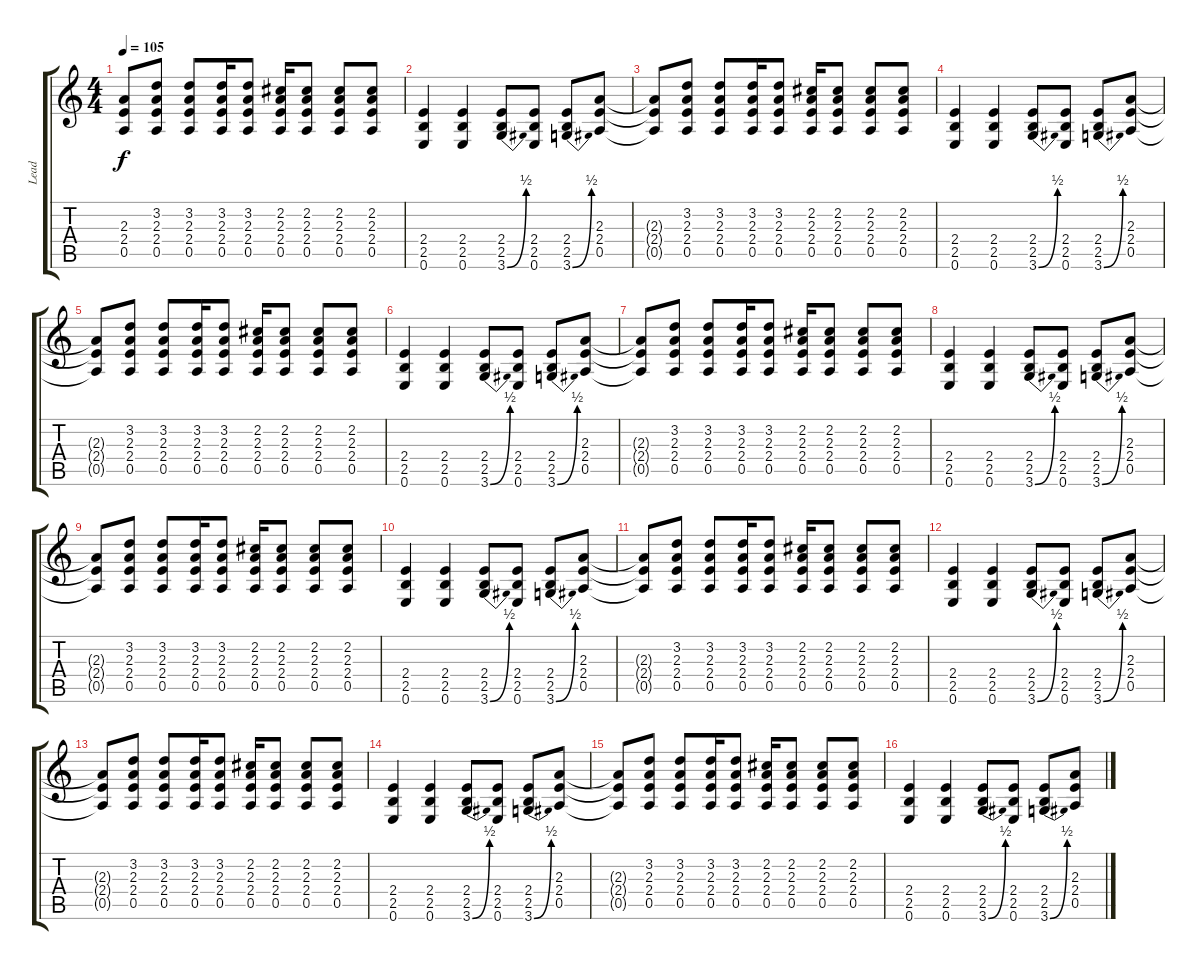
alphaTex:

\track ("Lead" "Lead") {instrument overdrivenguitar}
\staff {score tabs}
\tuning (E4 B3 G3 D3 A2 E2) {hide}
\ts (4 4)
\tempo 105
\clef g2
\ks c
(2.3{t} 2.4{t} 0.5{t}).8{dy f} (3.2 2.3 2.4 0.5).8 (3.2 2.3 2.4 0.5).8 (3.2 2.3 2.4 0.5).16 (3.2 2.3 2.4 0.5).8 (2.2 2.3 2.4 0.5).16 (2.2 2.3 2.4 0.5).8 (2.2 2.3 2.4 0.5).8 (2.2 2.3 2.4 0.5).8 |
(2.4 2.5 0.6).4 (2.4 2.5 0.6).4 (2.4 2.5 3.6{be (bend 0 0 60 2)}).8 (2.4 2.5 0.6).8 (2.4 2.5 3.6{be (bend 0 0 60 2)}).8 (2.3 2.4 0.5).8 |
(2.3{t} 2.4{t} 0.5{t}).8 (3.2 2.3 2.4 0.5).8 (3.2 2.3 2.4 0.5).8 (3.2 2.3 2.4 0.5).16 (3.2 2.3 2.4 0.5).8 (2.2 2.3 2.4 0.5).16 (2.2 2.3 2.4 0.5).8 (2.2 2.3 2.4 0.5).8 (2.2 2.3 2.4 0.5).8 |
(2.4 2.5 0.6).4 (2.4 2.5 0.6).4 (2.4 2.5 3.6{be (bend 0 0 60 2)}).8 (2.4 2.5 0.6).8 (2.4 2.5 3.6{be (bend 0 0 60 2)}).8 (2.3 2.4 0.5).8 |
(2.3{t} 2.4{t} 0.5{t}).8 (3.2 2.3 2.4 0.5).8 (3.2 2.3 2.4 0.5).8 (3.2 2.3 2.4 0.5).16 (3.2 2.3 2.4 0.5).8 (2.2 2.3 2.4 0.5).16 (2.2 2.3 2.4 0.5).8 (2.2 2.3 2.4 0.5).8 (2.2 2.3 2.4 0.5).8 |
(2.4 2.5 0.6).4 (2.4 2.5 0.6).4 (2.4 2.5 3.6{be (bend 0 0 60 2)}).8 (2.4 2.5 0.6).8 (2.4 2.5 3.6{be (bend 0 0 60 2)}).8 (2.3 2.4 0.5).8 |
(2.3{t} 2.4{t} 0.5{t}).8 (3.2 2.3 2.4 0.5).8 (3.2 2.3 2.4 0.5).8 (3.2 2.3 2.4 0.5).16 (3.2 2.3 2.4 0.5).8 (2.2 2.3 2.4 0.5).16 (2.2 2.3 2.4 0.5).8 (2.2 2.3 2.4 0.5).8 (2.2 2.3 2.4 0.5).8 |
(2.4 2.5 0.6).4 (2.4 2.5 0.6).4 (2.4 2.5 3.6{be (bend 0 0 60 2)}).8 (2.4 2.5 0.6).8 (2.4 2.5 3.6{be (bend 0 0 60 2)}).8 (2.3 2.4 0.5).8 |
(2.3{t} 2.4{t} 0.5{t}).8 (3.2 2.3 2.4 0.5).8 (3.2 2.3 2.4 0.5).8 (3.2 2.3 2.4 0.5).16 (3.2 2.3 2.4 0.5).8 (2.2 2.3 2.4 0.5).16 (2.2 2.3 2.4 0.5).8 (2.2 2.3 2.4 0.5).8 (2.2 2.3 2.4 0.5).8 |
(2.4 2.5 0.6).4 (2.4 2.5 0.6).4 (2.4 2.5 3.6{be (bend 0 0 60 2)}).8 (2.4 2.5 0.6).8 (2.4 2.5 3.6{be (bend 0 0 60 2)}).8 (2.3 2.4 0.5).8 |
(2.3{t} 2.4{t} 0.5{t}).8 (3.2 2.3 2.4 0.5).8 (3.2 2.3 2.4 0.5).8 (3.2 2.3 2.4 0.5).16 (3.2 2.3 2.4 0.5).8 (2.2 2.3 2.4 0.5).16 (2.2 2.3 2.4 0.5).8 (2.2 2.3 2.4 0.5).8 (2.2 2.3 2.4 0.5).8 |
(2.4 2.5 0.6).4 (2.4 2.5 0.6).4 (2.4 2.5 3.6{be (bend 0 0 60 2)}).8 (2.4 2.5 0.6).8 (2.4 2.5 3.6{be (bend 0 0 60 2)}).8 (2.3 2.4 0.5).8 |
(2.3{t} 2.4{t} 0.5{t}).8 (3.2 2.3 2.4 0.5).8 (3.2 2.3 2.4 0.5).8 (3.2 2.3 2.4 0.5).16 (3.2 2.3 2.4 0.5).8 (2.2 2.3 2.4 0.5).16 (2.2 2.3 2.4 0.5).8 (2.2 2.3 2.4 0.5).8 (2.2 2.3 2.4 0.5).8 |
(2.4 2.5 0.6).4 (2.4 2.5 0.6).4 (2.4 2.5 3.6{be (bend 0 0 60 2)}).8 (2.4 2.5 0.6).8 (2.4 2.5 3.6{be (bend 0 0 60 2)}).8 (2.3 2.4 0.5).8 |
(2.3{t} 2.4{t} 0.5{t}).8 (3.2 2.3 2.4 0.5).8 (3.2 2.3 2.4 0.5).8 (3.2 2.3 2.4 0.5).16 (3.2 2.3 2.4 0.5).8 (2.2 2.3 2.4 0.5).16 (2.2 2.3 2.4 0.5).8 (2.2 2.3 2.4 0.5).8 (2.2 2.3 2.4 0.5).8 |
(2.4 2.5 0.6).4 (2.4 2.5 0.6).4 (2.4 2.5 3.6{be (bend 0 0 60 2)}).8 (2.4 2.5 0.6).8 (2.4 2.5 3.6{be (bend 0 0 60 2)}).8 (2.3 2.4 0.5).8
